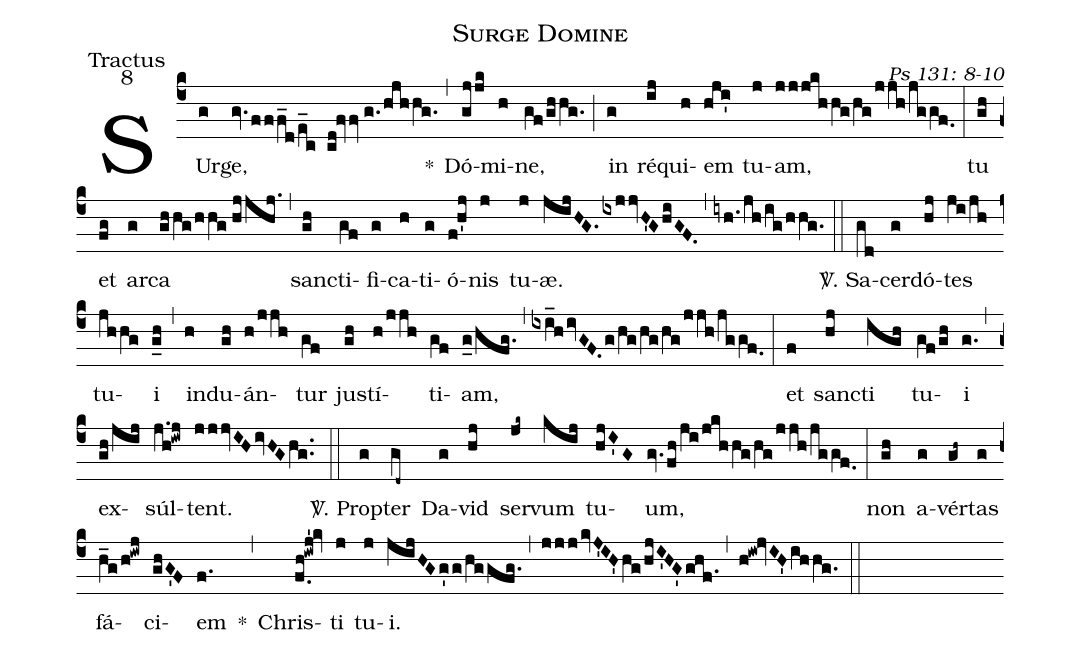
name: Surge Domine;
office-part: Tractus;
mode: 8;
commentary: Ps 131: 8-10;
%%
(c4) SUr(g)ge,(gv.fff_d/e_c cd!fvv//g./hjhhg.) *(,)
Dó(gjjk)mi(h)ne,(gf/ghhg.) (;) in(g) ré(ij)qui(h)em(hji') tu(j)am,(jjjkhhg/hg/jjh/jggf.0) (:)
tu(gh) et(fg) ar(g)ca(ghhg/hhg//hjjhj.) (,) sanc(gh)ti(gf)fi(g)ca(h)ti(g)ó(f!h'j)nis(j) tu(j)æ.(jijHG.ixjjvH'GhiGF.) (,) (iyh./jh/ig/hhg.) (::)
<sp>V/</sp>. Sa(gd)cer(g)dó(hj)tes(ji/jh) tu(jhhg)i(g_h) (,) ind(h)u(gh)án(h/jjh)tur(gf) jus(gh)tí(h/jjh)ti(gf)am,(g_0/hfg.) (,) (ixi_hivGF.g/hg/hg/hg/jjh/!jggf.0) (:)
et(f) sanc(hj)ti(igh) tu(gf/gh)i(g.) (,) ex(gh/jij)súl(j.h!iwj)tent.(jjjvIHivHGhg..) (::)
<sp>V/</sp>. Prop(g)ter(gd~) Da(g)vid(hj) ser(jk~)vum(kij) tu(hjI'G)um,(gv.fh/ji/jkhhg/hg/jjh/jggf.0) (:)
non(gh) a(g)vér(gh~)tas(g) fá(h_g/h!iwj)ci(ghG'F)em(f.) *(,)
Chris(f.0h!iwj'!kv)ti(j) tu(j)i.(jijHGg'g/hggfg.) (,) (jjjkvJ'IH'hg/hjI'HG'ghf.1) (,) (h!iw!jvIH'ihhg.) (::)
